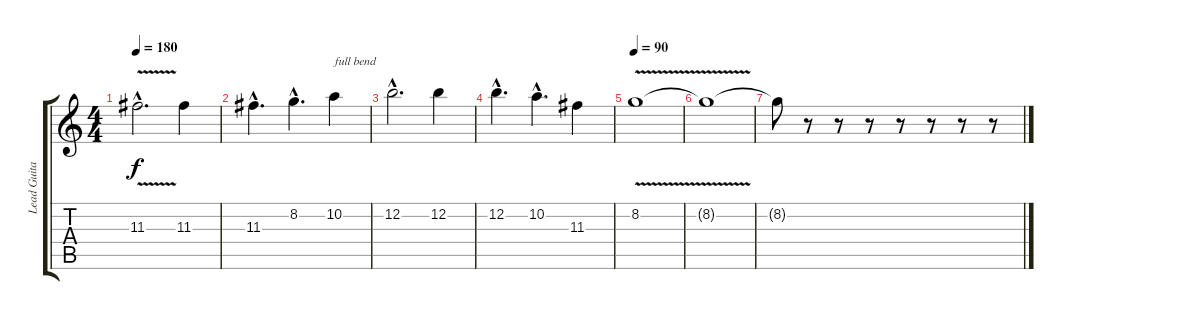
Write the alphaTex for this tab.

\track ("Lead Guitar" "Lead Guita") {instrument distortionguitar}
\staff {score tabs}
\tuning (E4 B3 G3 D3 A2 E2) {hide}
\ts (4 4)
\tempo 180
\clef g2
\ks c
11.3{v hac}.2{d dy f} 11.3.4 |
11.3{hac}.4{d} 8.2{hac}.4{d} 10.2.4{txt "full bend"} |
12.2{hac}.2{d} 12.2.4 |
12.2{hac}.4{d} 10.2{hac}.4{d} 11.3.4 |
\tempo 90
8.2{v}.1 |
8.2{t}.1 |
8.2{t}.8 r.8 r.8 r.8 r.8 r.8 r.8 r.8
